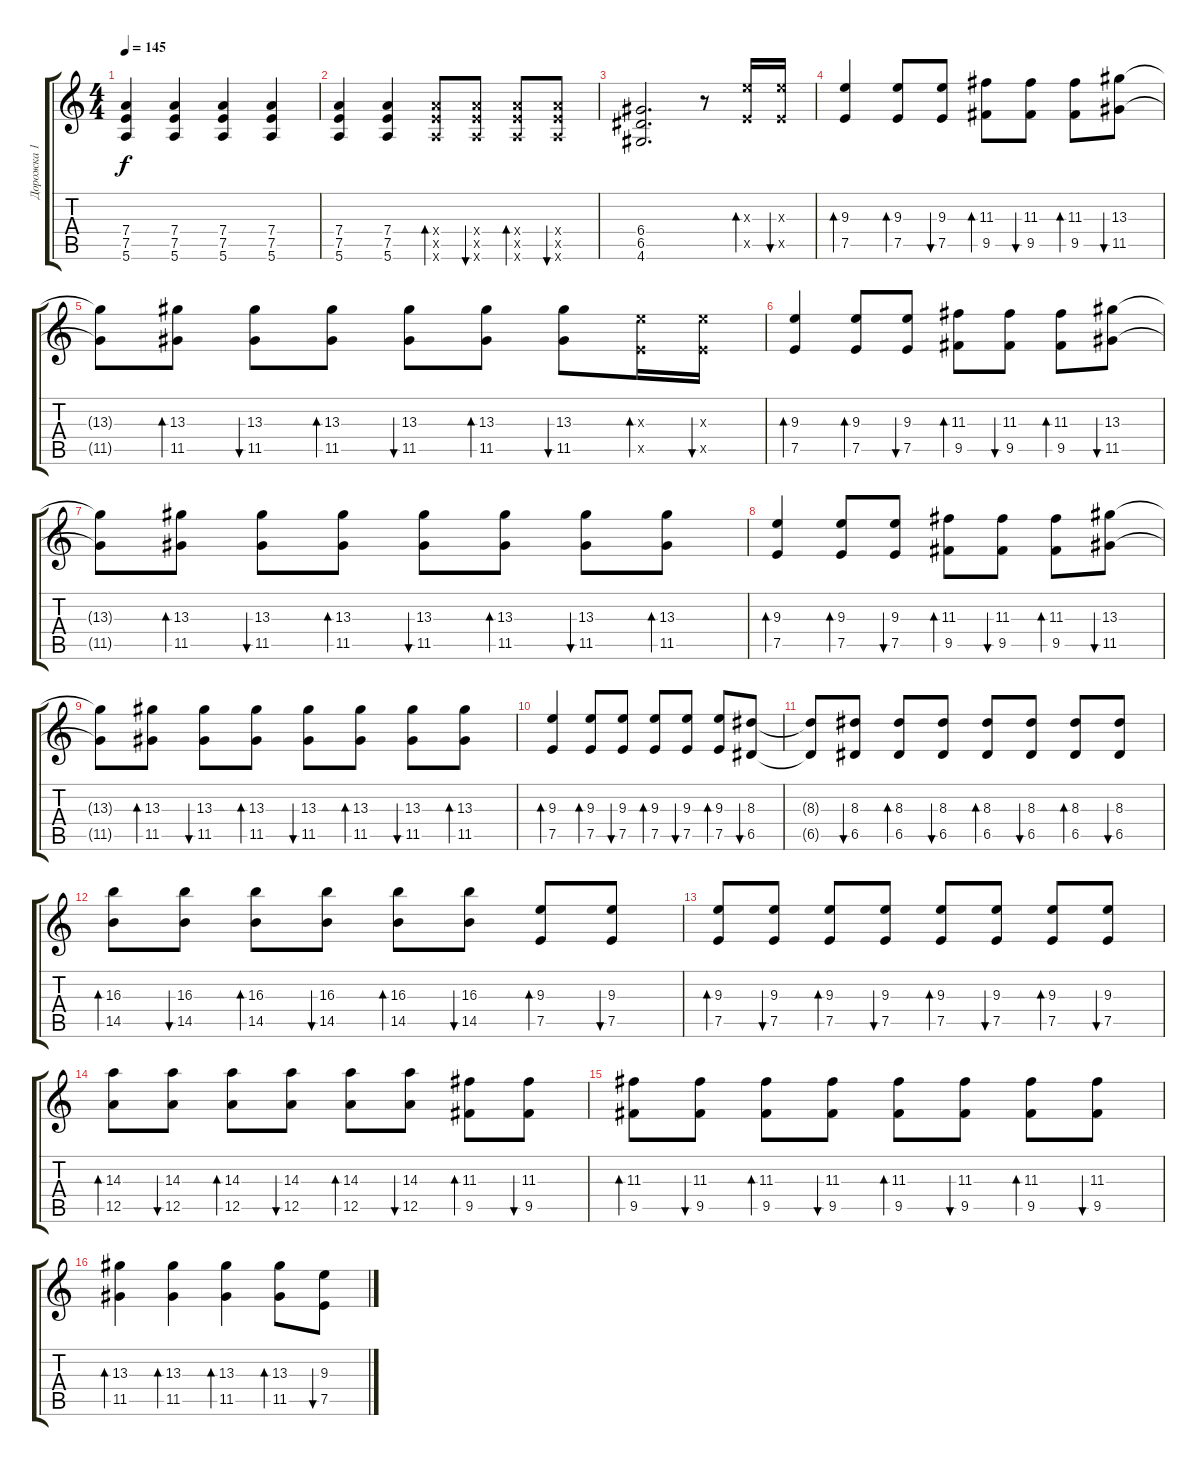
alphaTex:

\track ("Дорожка 1" "Дорожка 1") {instrument overdrivenguitar}
\staff {score tabs}
\tuning (E4 B3 G3 D3 A2 E2) {hide}
\ts (4 4)
\tempo 145
\clef g2
\ks c
(7.4 7.5 5.6).4{dy f} (7.4 7.5 5.6).4 (7.4 7.5 5.6).4 (7.4 7.5 5.6).4 |
(7.4 7.5 5.6).4 (7.4 7.5 5.6).4 (7.4{x} 7.5{x} 5.6{x}).8{bd 60} (7.4{x} 7.5{x} 5.6{x}).8{bu 60} (7.4{x} 7.5{x} 5.6{x}).8{bd 60} (7.4{x} 7.5{x} 5.6{x}).8{bu 60} |
(6.4 6.5 4.6).2{d} r.8 (9.3{x} 7.5{x}).16{bd 60} (9.3{x} 7.5{x}).16{bu 60} |
(9.3 7.5).4{bd 60} (9.3 7.5).8{bd 60} (9.3 7.5).8{bu 60} (11.3 9.5).8{bd 60} (11.3 9.5).8{bu 60} (11.3 9.5).8{bd 60} (13.3 11.5).8{bu 60} |
(13.3{t} 11.5{t}).8 (13.3 11.5).8{bd 60} (13.3 11.5).8{bu 60} (13.3 11.5).8{bd 60} (13.3 11.5).8{bu 60} (13.3 11.5).8{bd 60} (13.3 11.5).8{bu 60} (9.3{x} 7.5{x}).16{bd 60} (9.3{x} 7.5{x}).16{bu 60} |
(9.3 7.5).4{bd 60} (9.3 7.5).8{bd 60} (9.3 7.5).8{bu 60} (11.3 9.5).8{bd 60} (11.3 9.5).8{bu 60} (11.3 9.5).8{bd 60} (13.3 11.5).8{bu 60} |
(13.3{t} 11.5{t}).8 (13.3 11.5).8{bd 60} (13.3 11.5).8{bu 60} (13.3 11.5).8{bd 60} (13.3 11.5).8{bu 60} (13.3 11.5).8{bd 60} (13.3 11.5).8{bu 60} (13.3 11.5).8{bd 60} |
(9.3 7.5).4{bd 60} (9.3 7.5).8{bd 60} (9.3 7.5).8{bu 60} (11.3 9.5).8{bd 60} (11.3 9.5).8{bu 60} (11.3 9.5).8{bd 60} (13.3 11.5).8{bu 60} |
(13.3{t} 11.5{t}).8 (13.3 11.5).8{bd 60} (13.3 11.5).8{bu 60} (13.3 11.5).8{bd 60} (13.3 11.5).8{bu 60} (13.3 11.5).8{bd 60} (13.3 11.5).8{bu 60} (13.3 11.5).8{bd 60} |
(9.3 7.5).4{bd 60} (9.3 7.5).8{bd 60} (9.3 7.5).8{bu 60} (9.3 7.5).8{bd 60} (9.3 7.5).8{bu 60} (9.3 7.5).8{bd 60} (8.3 6.5).8{bu 60} |
(8.3{t} 6.5{t}).8 (8.3 6.5).8{bu 60} (8.3 6.5).8{bd 60} (8.3 6.5).8{bu 60} (8.3 6.5).8{bd 60} (8.3 6.5).8{bu 60} (8.3 6.5).8{bd 60} (8.3 6.5).8{bu 60} |
(16.3 14.5).8{bd 60} (16.3 14.5).8{bu 60} (16.3 14.5).8{bd 60} (16.3 14.5).8{bu 60} (16.3 14.5).8{bd 60} (16.3 14.5).8{bu 60} (9.3 7.5).8{bd 60} (9.3 7.5).8{bu 60} |
(9.3 7.5).8{bd 60} (9.3 7.5).8{bu 60} (9.3 7.5).8{bd 60} (9.3 7.5).8{bu 60} (9.3 7.5).8{bd 60} (9.3 7.5).8{bu 60} (9.3 7.5).8{bd 60} (9.3 7.5).8{bu 60} |
(14.3 12.5).8{bd 60} (14.3 12.5).8{bu 60} (14.3 12.5).8{bd 60} (14.3 12.5).8{bu 60} (14.3 12.5).8{bd 60} (14.3 12.5).8{bu 60} (11.3 9.5).8{bd 60} (11.3 9.5).8{bu 60} |
(11.3 9.5).8{bd 60} (11.3 9.5).8{bu 60} (11.3 9.5).8{bd 60} (11.3 9.5).8{bu 60} (11.3 9.5).8{bd 60} (11.3 9.5).8{bu 60} (11.3 9.5).8{bd 60} (11.3 9.5).8{bu 60} |
(13.3 11.5).4{bd 60} (13.3 11.5).4{bd 60} (13.3 11.5).4{bd 60} (13.3 11.5).8{bd 60} (9.3 7.5).8{bu 60}
